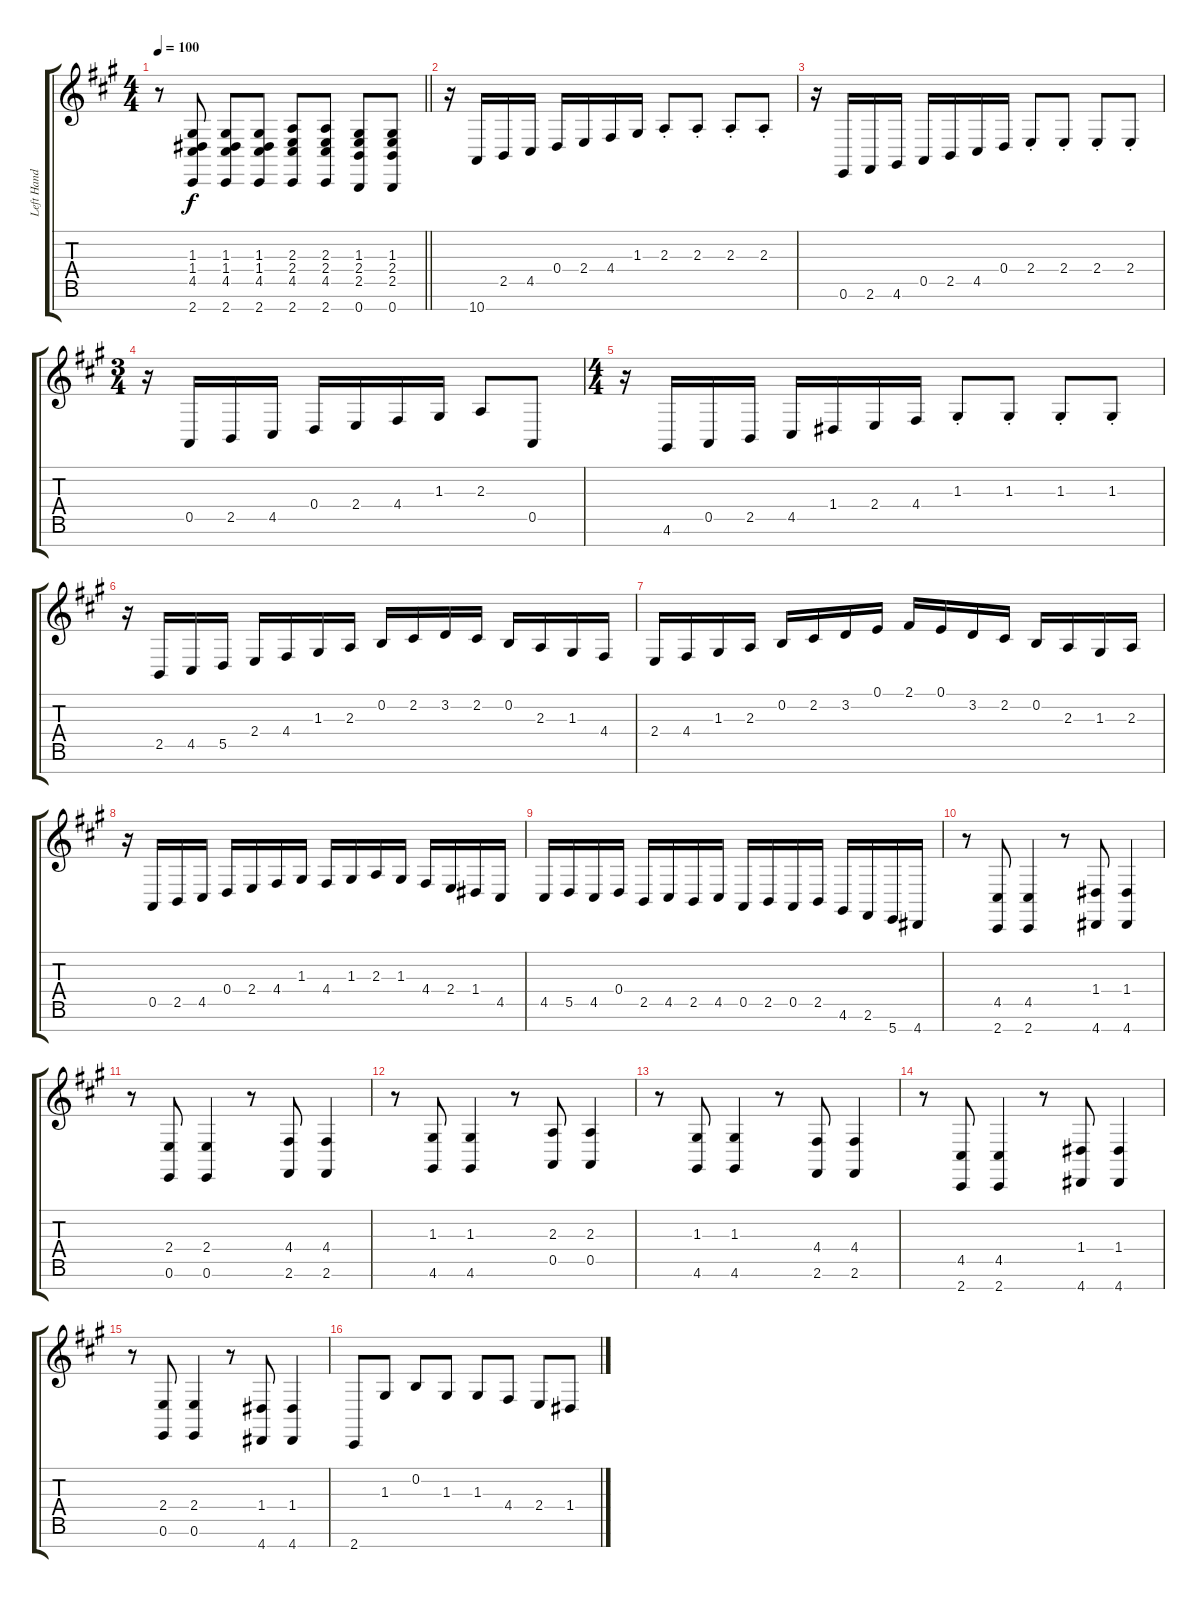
\track ("Left Hand" "Left Hand") {instrument acousticgrandpiano}
\staff {score tabs}
\tuning (E4 B3 G3 D3 A2 E2 B1) {hide}
\ts (4 4)
\tempo 100
\clef g2
\barLineRight lightlight
\ks a
r.8{dy f} (1.3 1.4 4.5 2.7).8 (1.3 1.4 4.5 2.7).8 (1.3 1.4 4.5 2.7).8 (2.3 2.4 4.5 2.7).8 (2.3 2.4 4.5 2.7).8 (1.3 2.4 2.5 0.7).8 (1.3 2.4 2.5 0.7).8 |
r.16 10.7.16 2.5.16 4.5.16 0.4.16 2.4.16 4.4.16 1.3.16 2.3{st}.8 2.3{st}.8 2.3{st}.8 2.3{st}.8 |
r.16 0.6.16 2.6.16 4.6.16 0.5.16 2.5.16 4.5.16 0.4.16 2.4{st}.8 2.4{st}.8 2.4{st}.8 2.4{st}.8 |
\ts (3 4)
r.16 0.5.16 2.5.16 4.5.16 0.4.16 2.4.16 4.4.16 1.3.16 2.3.8 0.5.8 |
\ts (4 4)
r.16 4.6.16 0.5.16 2.5.16 4.5.16 1.4.16 2.4.16 4.4.16 1.3{st}.8 1.3{st}.8 1.3{st}.8 1.3{st}.8 |
r.16 2.5.16 4.5.16 5.5.16 2.4.16 4.4.16 1.3.16 2.3.16 0.2.16 2.2.16 3.2.16 2.2.16 0.2.16 2.3.16 1.3.16 4.4.16 |
2.4.16 4.4.16 1.3.16 2.3.16 0.2.16 2.2.16 3.2.16 0.1.16 2.1.16 0.1.16 3.2.16 2.2.16 0.2.16 2.3.16 1.3.16 2.3.16 |
r.16 0.5.16 2.5.16 4.5.16 0.4.16 2.4.16 4.4.16 1.3.16 4.4.16 1.3.16 2.3.16 1.3.16 4.4.16 2.4.16 1.4.16 4.5.16 |
4.5.16 5.5.16 4.5.16 0.4.16 2.5.16 4.5.16 2.5.16 4.5.16 0.5.16 2.5.16 0.5.16 2.5.16 4.6.16 2.6.16 5.7.16 4.7.16 |
r.8 (4.5 2.7).8 (4.5 2.7).4 r.8 (1.4 4.7).8 (1.4 4.7).4 |
r.8 (2.4 0.6).8 (2.4 0.6).4 r.8 (4.4 2.6).8 (4.4 2.6).4 |
r.8 (1.3 4.6).8 (1.3 4.6).4 r.8 (2.3 0.5).8 (2.3 0.5).4 |
r.8 (1.3 4.6).8 (1.3 4.6).4 r.8 (4.4 2.6).8 (4.4 2.6).4 |
r.8 (4.5 2.7).8 (4.5 2.7).4 r.8 (1.4 4.7).8 (1.4 4.7).4 |
r.8 (2.4 0.6).8 (2.4 0.6).4 r.8 (1.4 4.7).8 (1.4 4.7).4 |
2.7.8 1.3.8 0.2.8 1.3.8 1.3.8 4.4.8 2.4.8 1.4.8
